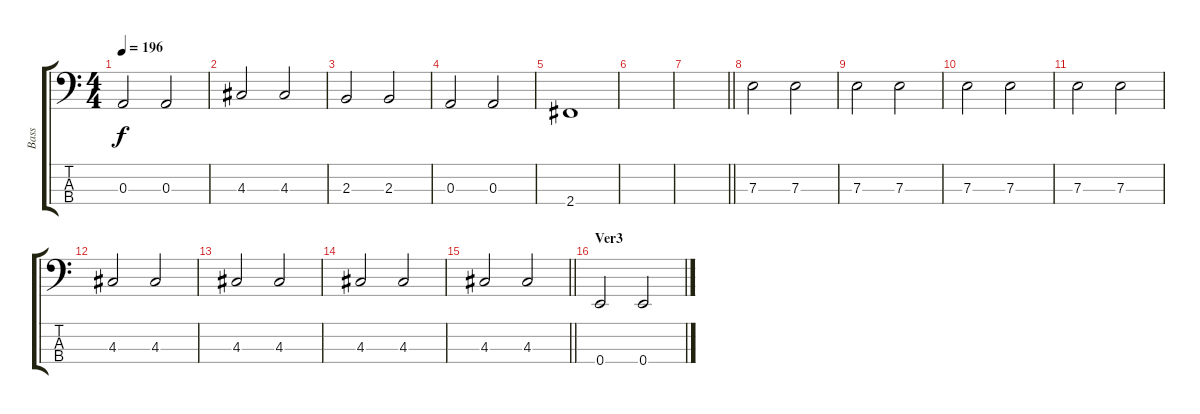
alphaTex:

\track ("Bass" "Bass") {instrument acousticbass}
\staff {score tabs}
\tuning (G2 D2 A1 E1) {hide}
\ts (4 4)
\tempo 196
\clef f4
\ks c
0.3.2{dy f} 0.3.2 |
4.3.2 4.3.2 |
2.3.2 2.3.2 |
0.3.2 0.3.2 |
2.4.1 |
|
\barLineRight lightlight
|
\section ("" "")
7.3.2 7.3.2 |
7.3.2 7.3.2 |
7.3.2 7.3.2 |
7.3.2 7.3.2 |
4.3.2 4.3.2 |
4.3.2 4.3.2 |
4.3.2 4.3.2 |
\barLineRight lightlight
4.3.2 4.3.2 |
\section ("" "Ver3")
0.4.2 0.4.2
